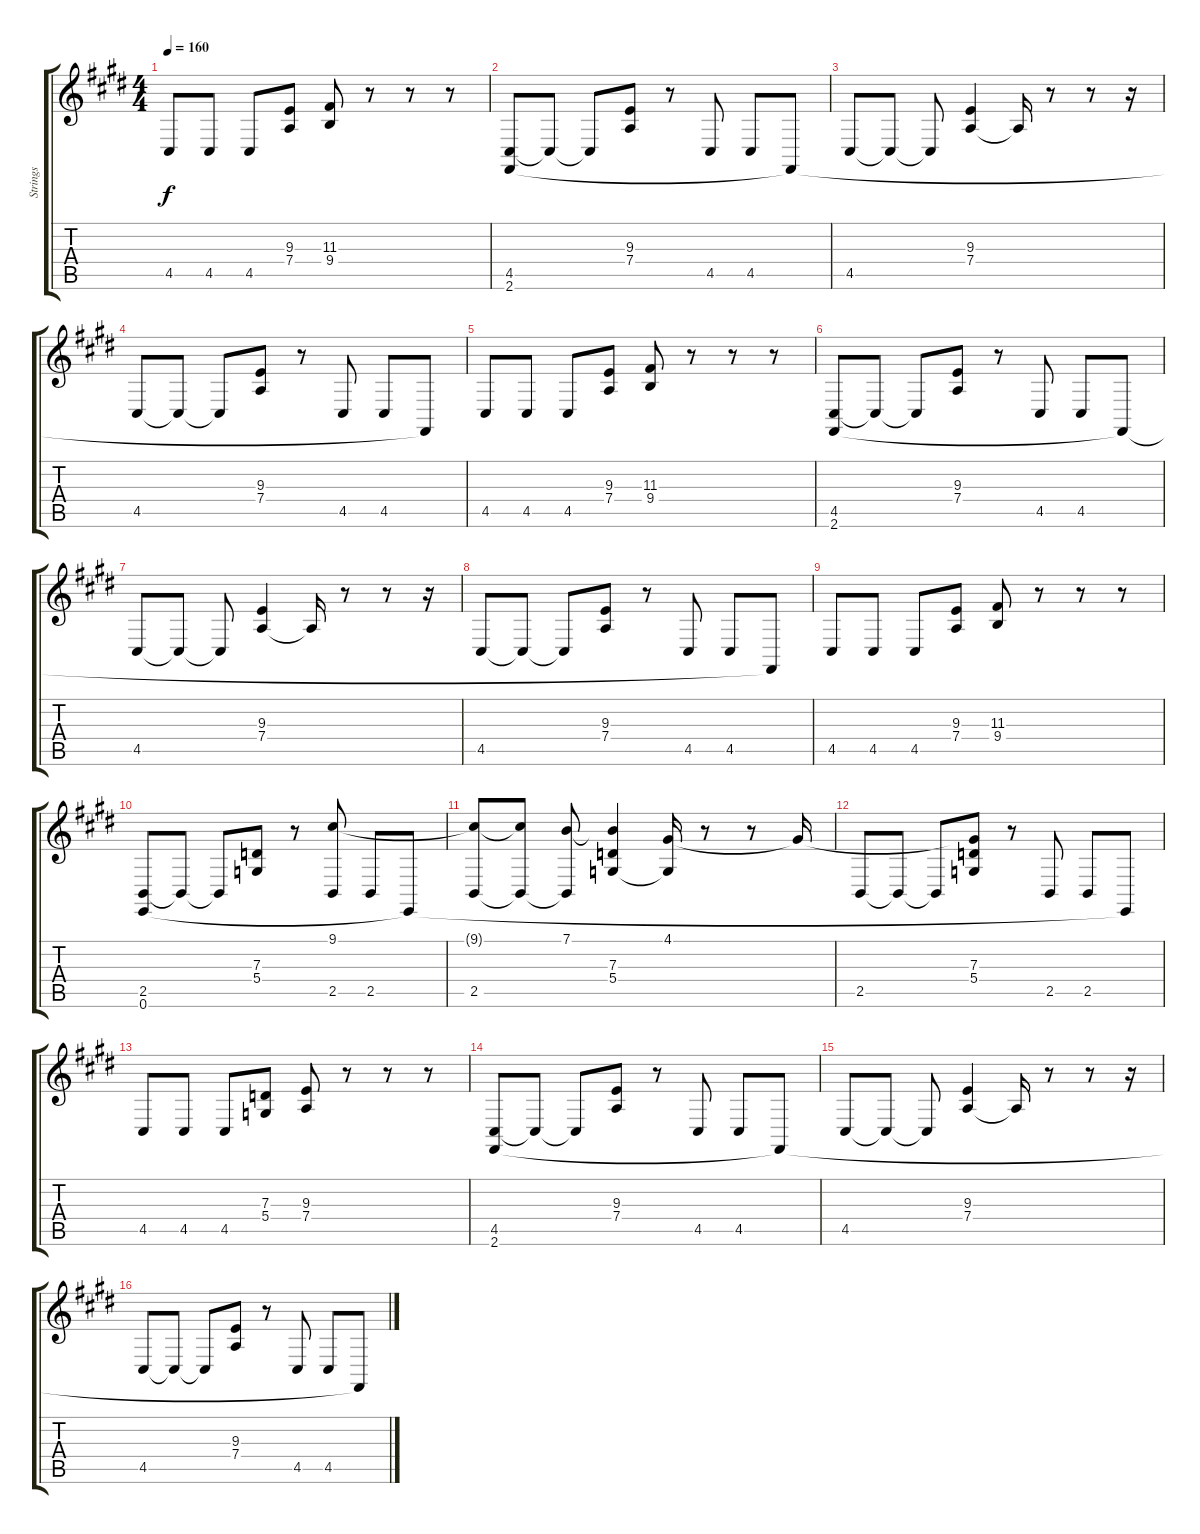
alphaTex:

\track ("Strings" "Strings") {instrument stringensemble1}
\staff {score tabs}
\tuning (E4 B3 G3 D3 A2 E2) {hide}
\ts (4 4)
\tempo 160
\clef g2
\ks c#minor
4.5.8{dy f} 4.5.8 4.5.8 (9.3 7.4).8 (11.3 9.4).8 r.8 r.8 r.8 |
(4.5 2.6).8{volume 13} 4.5{t}.8 4.5{t}.8 (9.3 7.4).8 r.8 4.5.8 4.5.8 2.6{t}.8 |
4.5.8 4.5{t}.8 4.5{t}.8 (9.3 7.4).4 7.4{t}.16 r.8 r.8 r.16 |
4.5.8{volume 13} 4.5{t}.8 4.5{t}.8 (9.3 7.4).8 r.8 4.5.8 4.5.8 2.6{t}.8 |
4.5.8 4.5.8 4.5.8 (9.3 7.4).8 (11.3 9.4).8 r.8 r.8 r.8 |
(4.5 2.6).8{volume 13} 4.5{t}.8 4.5{t}.8 (9.3 7.4).8 r.8 4.5.8 4.5.8 2.6{t}.8 |
4.5.8 4.5{t}.8 4.5{t}.8 (9.3 7.4).4 7.4{t}.16 r.8 r.8 r.16 |
4.5.8{volume 13} 4.5{t}.8 4.5{t}.8 (9.3 7.4).8 r.8 4.5.8 4.5.8 2.6{t}.8 |
4.5.8 4.5.8 4.5.8 (9.3 7.4).8 (11.3 9.4).8 r.8 r.8 r.8 |
(2.5 0.6).8{volume 13} 2.5{t}.8 2.5{t}.8 (7.3 5.4).8 r.8 (9.1 2.5).8 2.5.8 0.6{t}.8 |
(9.1{t} 2.5).8 (9.1{t} 2.5{t}).8 (7.1 2.5{t}).8 (7.1{t} 7.3 5.4).4 (4.1 5.4{t}).16 r.8 r.8 4.1{t}.16 |
2.5.8{volume 13} 2.5{t}.8 2.5{t}.8 (4.1{t} 7.3 5.4).8 r.8 2.5.8 2.5.8 0.6{t}.8 |
4.5.8 4.5.8 4.5.8 (7.3 5.4).8 (9.3 7.4).8 r.8 r.8 r.8 |
(4.5 2.6).8{volume 13} 4.5{t}.8 4.5{t}.8 (9.3 7.4).8 r.8 4.5.8 4.5.8 2.6{t}.8 |
4.5.8 4.5{t}.8 4.5{t}.8 (9.3 7.4).4 7.4{t}.16 r.8 r.8 r.16 |
4.5.8{volume 13} 4.5{t}.8 4.5{t}.8 (9.3 7.4).8 r.8 4.5.8 4.5.8 2.6{t}.8
